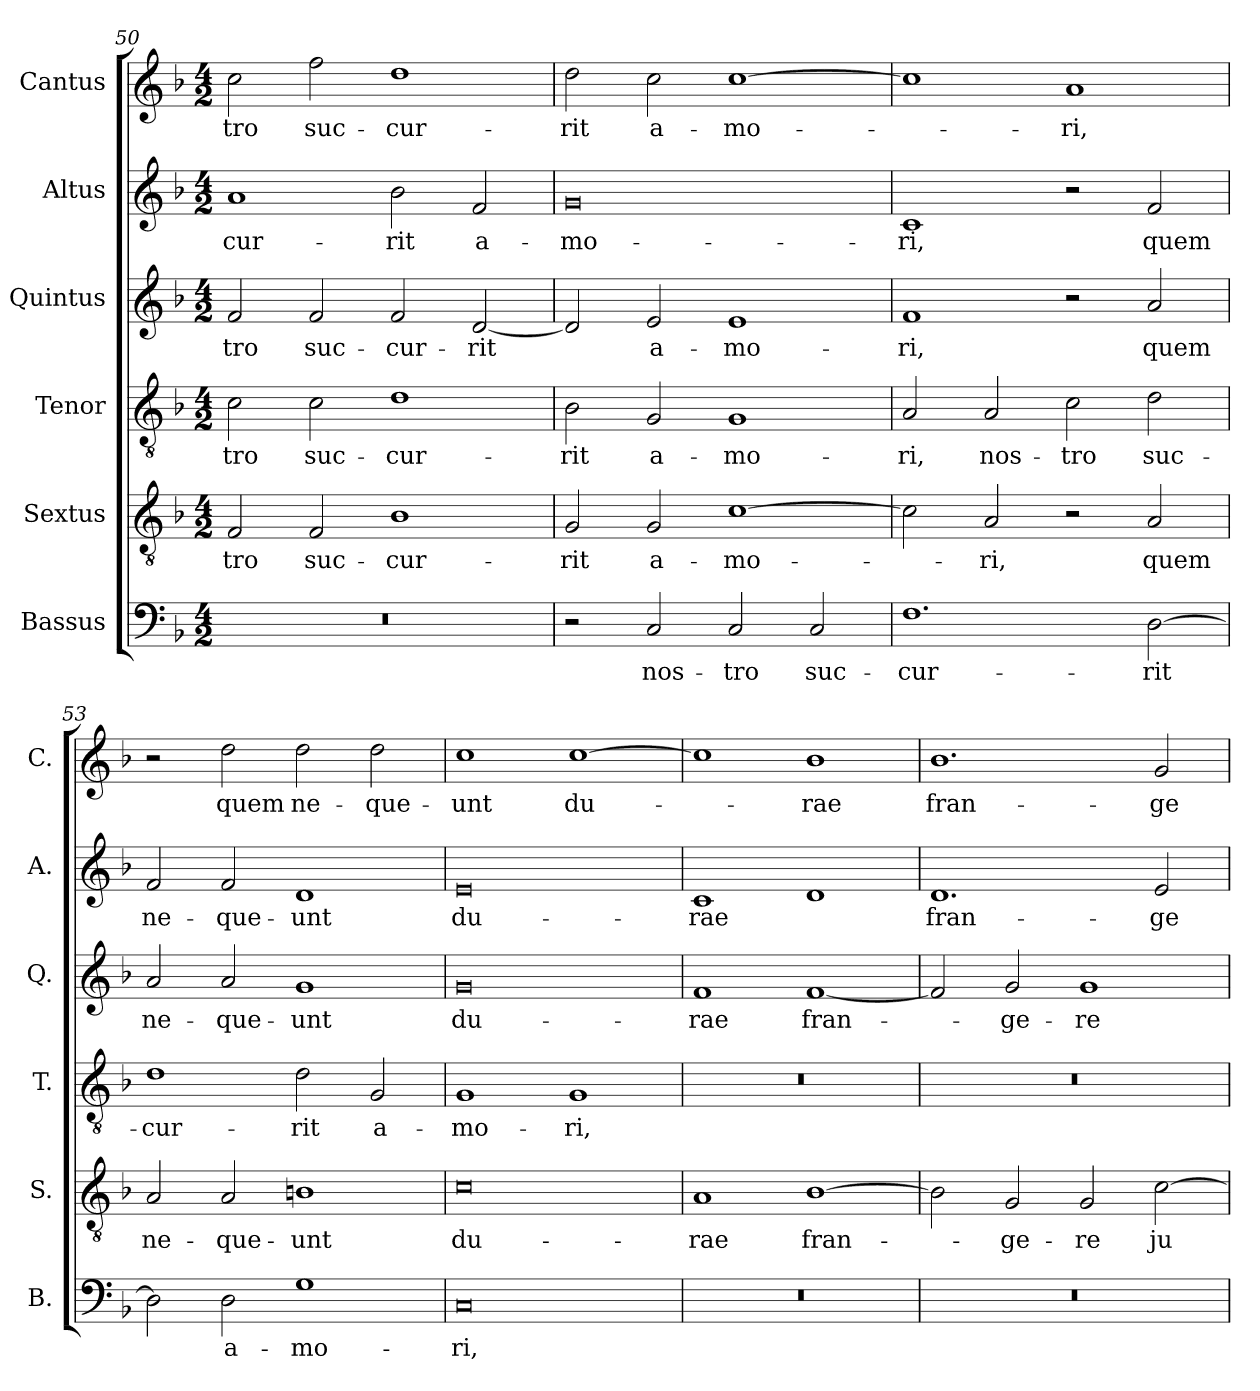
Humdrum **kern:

**kern	**text	**kern	**text	**kern	**text	**kern	**text	**kern	**text	**kern	**text
*part6	*part6	*part5	*part5	*part4	*part4	*part3	*part3	*part2	*part2	*part1	*part1
*staff6	*staff6	*staff5	*staff5	*staff4	*staff4	*staff3	*staff3	*staff2	*staff2	*staff1	*staff1
*I"Bassus	*	*I"Sextus	*	*I"Tenor	*	*I"Quintus	*	*I"Altus	*	*I"Cantus	*
*I'B.	*	*I'S.	*	*I'T.	*	*I'Q.	*	*I'A.	*	*I'C.	*
*clefF4	*	*clefGv2	*	*clefGv2	*	*clefG2	*	*clefG2	*	*clefG2	*
*k[b-]	*	*k[b-]	*	*k[b-]	*	*k[b-]	*	*k[b-]	*	*k[b-]	*
*M4/2	*	*M4/2	*	*M4/2	*	*M4/2	*	*M4/2	*	*M4/2	*
=50	=50	=50	=50	=50	=50	=50	=50	=50	=50	=50	=50
0r	.	2F/	-tro	2c\	-tro	2f/	-tro	1a	-cur-	2cc\	-tro
.	.	2F/	suc-	2c\	suc-	2f/	suc-	.	.	2ff\	suc-
.	.	1B-	-cur-	1d	-cur-	2f/	-cur-	2b-\	-rit	1dd	-cur-
.	.	.	.	.	.	[2d/	-rit	2f/	a-	.	.
=51	=51	=51	=51	=51	=51	=51	=51	=51	=51	=51	=51
2r	.	2G/	-rit	2B-\	-rit	2d/]	.	0g	-mo-	2dd\	-rit
2C/	nos-	2G/	a-	2G/	a-	2e/	a-	.	.	2cc\	a-
2C/	-tro	[1c	-mo-	1G	-mo-	1e	-mo-	.	.	[1cc	-mo-
2C/	suc-	.	.	.	.	.	.	.	.	.	.
=52	=52	=52	=52	=52	=52	=52	=52	=52	=52	=52	=52
1.F	-cur-	2c\]	.	2A/	-ri,	1f	-ri,	1c	-ri,	1cc]	.
.	.	2A/	-ri,	2A/	nos-	.	.	.	.	.	.
.	.	2r	.	2c\	-tro	2r	.	2r	.	1a	-ri,
[2D\	-rit	2A/	quem	2d\	suc-	2a/	quem	2f/	quem	.	.
!!LO:PB:g=z
=53	=53	=53	=53	=53	=53	=53	=53	=53	=53	=53	=53
2D\]	.	2A/	ne-	1d	-cur-	2a/	ne-	2f/	ne-	2r	.
2D\	a-	2A/	-que-	.	.	2a/	-que-	2f/	-que-	2dd\	quem
1G	-mo-	1Bn	-unt	2d\	-rit	1g	-unt	1d	-unt	2dd\	ne-
.	.	.	.	2G/	a-	.	.	.	.	2dd\	-que-
=54	=54	=54	=54	=54	=54	=54	=54	=54	=54	=54	=54
0C	-ri,	0c	du-	1G	-mo-	0g	du-	0e	du-	1cc	-unt
.	.	.	.	1G	-ri,	.	.	.	.	[1cc	du-
=55	=55	=55	=55	=55	=55	=55	=55	=55	=55	=55	=55
0r	.	1A	-rae	0r	.	1f	-rae	1c	-rae	1cc]	.
.	.	[1B-	fran-	.	.	[1f	fran-	1d	.	1b-	-rae
=56	=56	=56	=56	=56	=56	=56	=56	=56	=56	=56	=56
0r	.	2B-\]	.	0r	.	2f/]	.	1.d	fran-	1.b-	fran-
.	.	2G/	-ge-	.	.	2g/	-ge-	.	.	.	.
.	.	2G/	-re	.	.	1g	-re	.	.	.	.
.	.	[2c\	ju-	.	.	.	.	2e/	-ge-	2g/	-ge-
=	=	=	=	=	=	=	=	=	=	=	=
*-	*-	*-	*-	*-	*-	*-	*-	*-	*-	*-	*-
